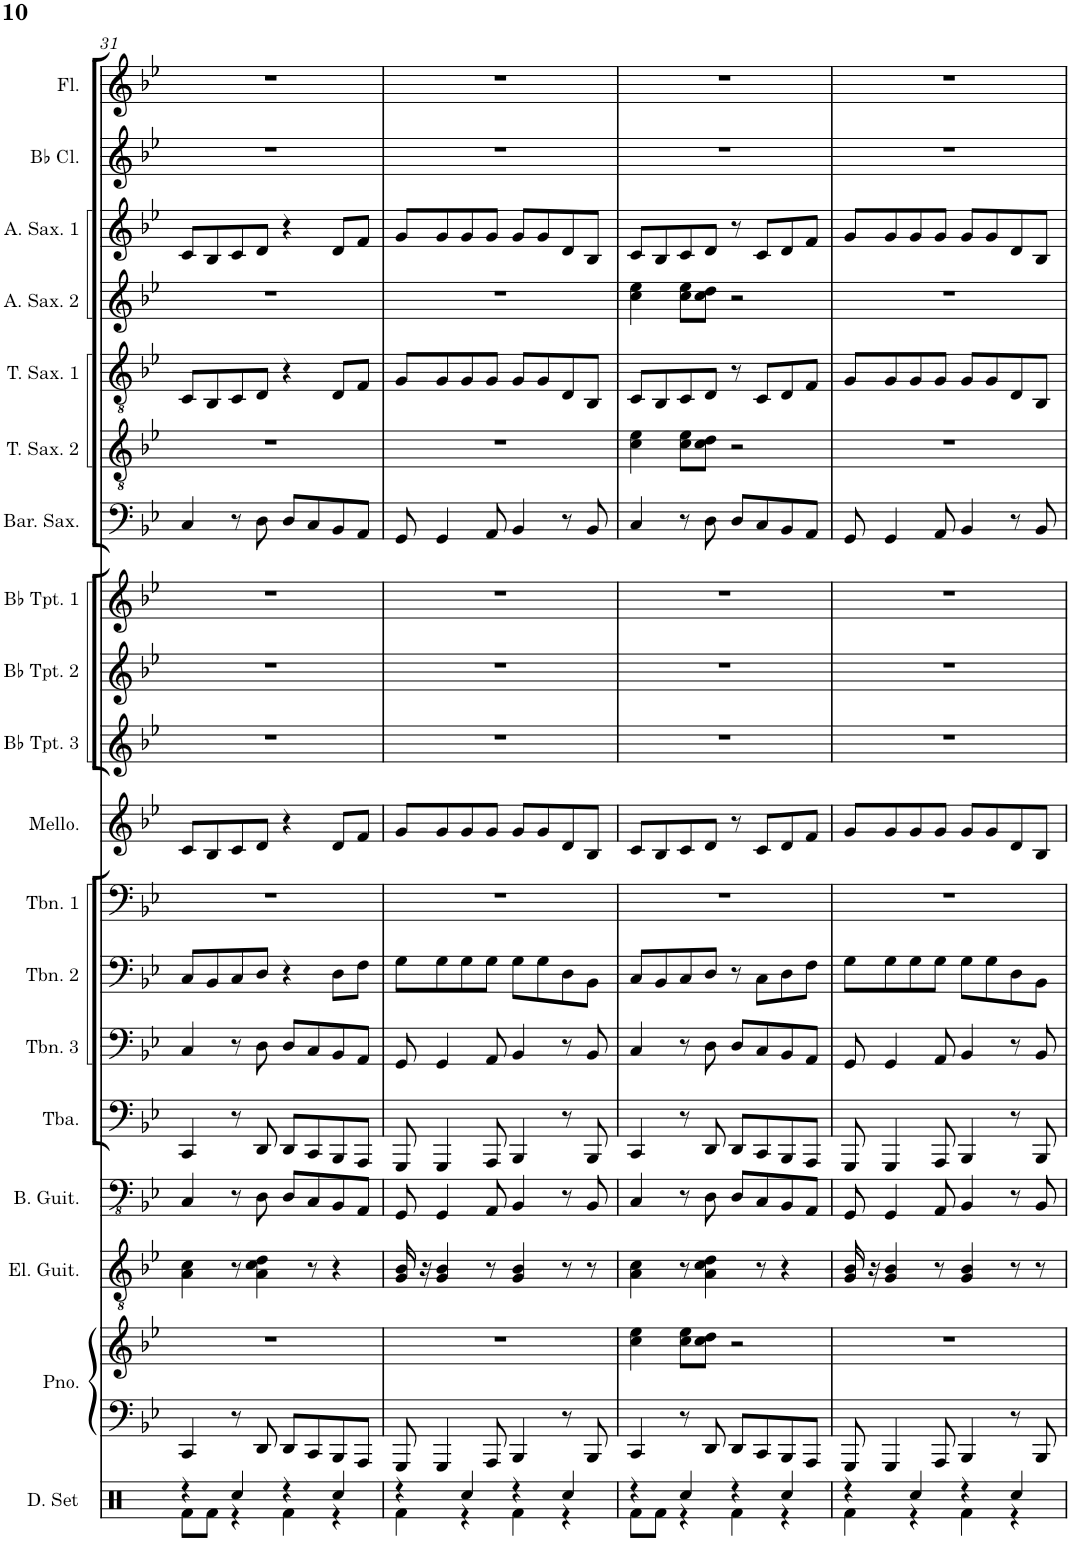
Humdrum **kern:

**kern	**kern	**kern	**kern	**kern	**kern	**kern	**kern	**kern	**kern	**kern	**kern	**kern	**kern	**kern	**kern	**kern	**kern	**kern	**kern
*part19	*part18	*part18	*part17	*part16	*part15	*part14	*part13	*part12	*part11	*part10	*part9	*part8	*part7	*part6	*part5	*part4	*part3	*part2	*part1
*staff20	*staff19	*staff18	*staff17	*staff16	*staff15	*staff14	*staff13	*staff12	*staff11	*staff10	*staff9	*staff8	*staff7	*staff6	*staff5	*staff4	*staff3	*staff2	*staff1
*I"Drumset	*I"Piano	*	*I"Electric Guitar	*I"Bass Guitar	*I"Tuba	*I"Trombone 3	*I"Trombone 2	*I"Trombone 1	*I"Mellophone	*I"Bb Trumpet 3	*I"Bb Trumpet 2	*I"Bb Trumpet 1	*I"Baritone Saxophone	*I"Tenor Saxophone 2	*I"Tenor Saxophone 1	*I"Alto Saxophone 2	*I"Alto Saxophone 1	*I"Bb Clarinet	*I"Flute
*I'D. Set	*I'Pno.	*	*I'El. Guit.	*I'B. Guit.	*I'Tba.	*I'Tbn. 3	*I'Tbn. 2	*I'Tbn. 1	*I'Mello.	*I'Bb Tpt. 3	*I'Bb Tpt. 2	*I'Bb Tpt. 1	*I'Bar. Sax.	*I'T. Sax. 2	*I'T. Sax. 1	*I'A. Sax. 2	*I'A. Sax. 1	*I'Bb Cl.	*I'Fl.
!!LO:PB:g=z
*clefX	*clefF4	*clefG2	*clefGv2	*clefFv4	*clefF4	*clefF4	*clefF4	*clefF4	*clefG2	*clefG2	*clefG2	*clefG2	*clefF4	*clefGv2	*clefGv2	*clefG2	*clefG2	*clefG2	*clefG2
*	*	*	*	*	*	*	*	*	*ITrd4c7	*ITrd1c2	*ITrd1c2	*ITrd1c2	*ITrd12c21	*ITrd8c14	*ITrd8c14	*ITrd5c9	*ITrd5c9	*ITrd1c2	*
*k[b-e-]	*k[b-e-]	*k[b-e-]	*k[b-e-]	*k[b-e-]	*k[b-e-]	*k[b-e-]	*k[b-e-]	*k[b-e-]	*k[b-e-]	*k[b-e-]	*k[b-e-]	*k[b-e-]	*k[b-e-]	*k[b-e-]	*k[b-e-]	*k[b-e-]	*k[b-e-]	*k[b-e-]	*k[b-e-]
*M4/4	*M4/4	*M4/4	*M4/4	*M4/4	*M4/4	*M4/4	*M4/4	*M4/4	*M4/4	*M4/4	*M4/4	*M4/4	*M4/4	*M4/4	*M4/4	*M4/4	*M4/4	*M4/4	*M4/4
*met(c)	*met(c)	*met(c)	*met(c)	*met(c)	*met(c)	*met(c)	*met(c)	*met(c)	*met(c)	*met(c)	*met(c)	*met(c)	*met(c)	*met(c)	*met(c)	*met(c)	*met(c)	*met(c)	*met(c)
=31	=31	=31	=31	=31	=31	=31	=31	=31	=31	=31	=31	=31	=31	=31	=31	=31	=31	=31	=31
*^	*	*	*	*	*	*	*	*	*	*	*	*	*	*	*	*	*	*	*
4r	8Rf\L	4CC/	1r	4A\ 4c\	4CC/	4CC/	4C/	8C/L	1r	8c/L	1r	1r	1r	4C/	1r	8C/L	1r	8c/L	1r	1r
.	8Rf\J	.	.	.	.	.	.	8BB-/	.	8B-/	.	.	.	.	.	8BB-/	.	8B-/	.	.
4Rcc/	4r	8r	.	8r	8r	8r	8r	8C/	.	8c/	.	.	.	8r	.	8C/	.	8c/	.	.
.	.	8DD/	.	4A\ 4c\ 4d\	8DD\	8DD/	8D\	8D/J	.	8d/J	.	.	.	8D\	.	8D/J	.	8d/J	.	.
4r	4Rf\	8DD/L	.	.	8DD/L	8DD/L	8D/L	4r	.	4r	.	.	.	8D/L	.	4r	.	4r	.	.
.	.	8CC/	.	8r	8CC/	8CC/	8C/	.	.	.	.	.	.	8C/	.	.	.	.	.	.
4Rcc/	4r	8BBB-/	.	4r	8BBB-/	8BBB-/	8BB-/	8D\L	.	8d/L	.	.	.	8BB-/	.	8D/L	.	8d/L	.	.
.	.	8AAA/J	.	.	8AAA/J	8AAA/J	8AA/J	8F\J	.	8f/J	.	.	.	8AA/J	.	8F/J	.	8f/J	.	.
=32	=32	=32	=32	=32	=32	=32	=32	=32	=32	=32	=32	=32	=32	=32	=32	=32	=32	=32	=32	=32
4r	4Rf\	8GGG/	1r	16G/ 16B-/	8GGG/	8GGG/	8GG/	8G\L	1r	8g/L	1r	1r	1r	8GG/	1r	8G/L	1r	8g/L	1r	1r
.	.	.	.	16r	.	.	.	.	.	.	.	.	.	.	.	.	.	.	.	.
.	.	4GGG/	.	4G/ 4B-/	4GGG/	4GGG/	4GG/	8G\	.	8g/	.	.	.	4GG/	.	8G/	.	8g/	.	.
4Rcc/	4r	.	.	.	.	.	.	8G\	.	8g/	.	.	.	.	.	8G/	.	8g/	.	.
.	.	8AAA/	.	8r	8AAA/	8AAA/	8AA/	8G\J	.	8g/J	.	.	.	8AA/	.	8G/J	.	8g/J	.	.
4r	4Rf\	4BBB-/	.	4G/ 4B-/	4BBB-/	4BBB-/	4BB-/	8G\L	.	8g/L	.	.	.	4BB-/	.	8G/L	.	8g/L	.	.
.	.	.	.	.	.	.	.	8G\	.	8g/	.	.	.	.	.	8G/	.	8g/	.	.
4Rcc/	4r	8r	.	8r	8r	8r	8r	8D\	.	8d/	.	.	.	8r	.	8D/	.	8d/	.	.
.	.	8BBB-/	.	8r	8BBB-/	8BBB-/	8BB-/	8BB-\J	.	8B-/J	.	.	.	8BB-/	.	8BB-/J	.	8B-/J	.	.
=33	=33	=33	=33	=33	=33	=33	=33	=33	=33	=33	=33	=33	=33	=33	=33	=33	=33	=33	=33	=33
4r	8Rf\L	4CC/	4cc\ 4ee-\	4A\ 4c\	4CC/	4CC/	4C/	8C/L	1r	8c/L	1r	1r	1r	4C/	4c\ 4e-\	8C/L	4cc\ 4ee-\	8c/L	1r	1r
.	8Rf\J	.	.	.	.	.	.	8BB-/	.	8B-/	.	.	.	.	.	8BB-/	.	8B-/	.	.
4Rcc/	4r	8r	8cc\ 8ee-\L	8r	8r	8r	8r	8C/	.	8c/	.	.	.	8r	8c\ 8e-\L	8C/	8cc\ 8ee-\L	8c/	.	.
.	.	8DD/	8cc\ 8dd\J	4A\ 4c\ 4d\	8DD\	8DD/	8D\	8D/J	.	8d/J	.	.	.	8D\	8c\ 8d\J	8D/J	8cc\ 8dd\J	8d/J	.	.
4r	4Rf\	8DD/L	2r	.	8DD/L	8DD/L	8D/L	8r	.	8r	.	.	.	8D/L	2r	8r	2r	8r	.	.
.	.	8CC/	.	8r	8CC/	8CC/	8C/	8C\L	.	8c/L	.	.	.	8C/	.	8C/L	.	8c/L	.	.
4Rcc/	4r	8BBB-/	.	4r	8BBB-/	8BBB-/	8BB-/	8D\	.	8d/	.	.	.	8BB-/	.	8D/	.	8d/	.	.
.	.	8AAA/J	.	.	8AAA/J	8AAA/J	8AA/J	8F\J	.	8f/J	.	.	.	8AA/J	.	8F/J	.	8f/J	.	.
=34	=34	=34	=34	=34	=34	=34	=34	=34	=34	=34	=34	=34	=34	=34	=34	=34	=34	=34	=34	=34
4r	4Rf\	8GGG/	1r	16G/ 16B-/	8GGG/	8GGG/	8GG/	8G\L	1r	8g/L	1r	1r	1r	8GG/	1r	8G/L	1r	8g/L	1r	1r
.	.	.	.	16r	.	.	.	.	.	.	.	.	.	.	.	.	.	.	.	.
.	.	4GGG/	.	4G/ 4B-/	4GGG/	4GGG/	4GG/	8G\	.	8g/	.	.	.	4GG/	.	8G/	.	8g/	.	.
4Rcc/	4r	.	.	.	.	.	.	8G\	.	8g/	.	.	.	.	.	8G/	.	8g/	.	.
.	.	8AAA/	.	8r	8AAA/	8AAA/	8AA/	8G\J	.	8g/J	.	.	.	8AA/	.	8G/J	.	8g/J	.	.
4r	4Rf\	4BBB-/	.	4G/ 4B-/	4BBB-/	4BBB-/	4BB-/	8G\L	.	8g/L	.	.	.	4BB-/	.	8G/L	.	8g/L	.	.
.	.	.	.	.	.	.	.	8G\	.	8g/	.	.	.	.	.	8G/	.	8g/	.	.
4Rcc/	4r	8r	.	8r	8r	8r	8r	8D\	.	8d/	.	.	.	8r	.	8D/	.	8d/	.	.
.	.	8BBB-/	.	8r	8BBB-/	8BBB-/	8BB-/	8BB-\J	.	8B-/J	.	.	.	8BB-/	.	8BB-/J	.	8B-/J	.	.
*v	*v	*	*	*	*	*	*	*	*	*	*	*	*	*	*	*	*	*	*	*
=	=	=	=	=	=	=	=	=	=	=	=	=	=	=	=	=	=	=	=
*-	*-	*-	*-	*-	*-	*-	*-	*-	*-	*-	*-	*-	*-	*-	*-	*-	*-	*-	*-
